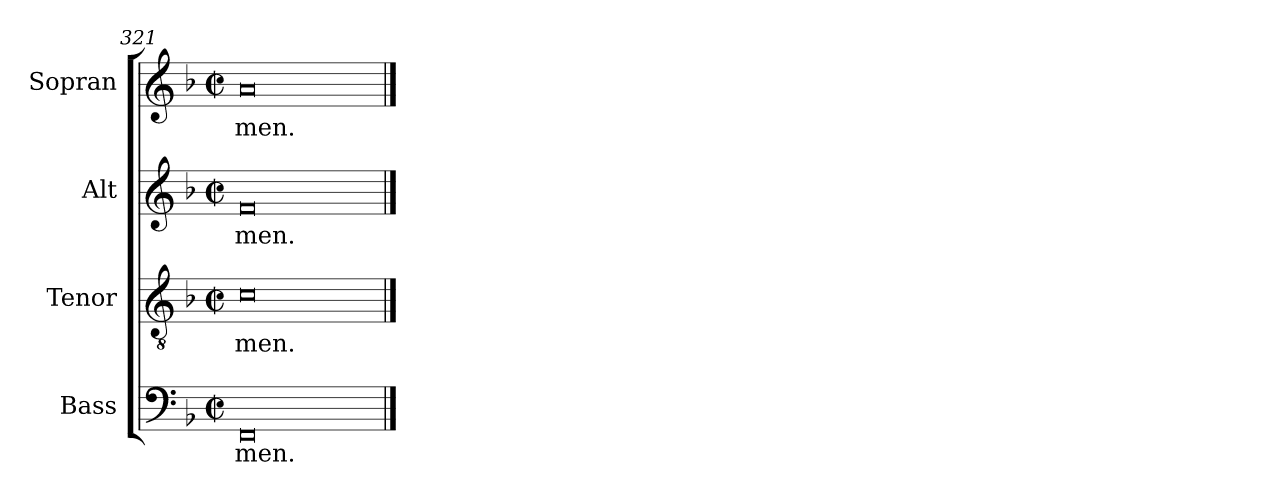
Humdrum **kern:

**kern	**text	**kern	**text	**kern	**text	**kern	**text
*part4	*part4	*part3	*part3	*part2	*part2	*part1	*part1
*staff4	*staff4	*staff3	*staff3	*staff2	*staff2	*staff1	*staff1
*I"Bass	*	*I"Tenor	*	*I"Alt	*	*I"Sopran	*
*I'B.	*	*I'T.	*	*I'A.	*	*I'S.	*
*clefF4	*	*clefGv2	*	*clefG2	*	*clefG2	*
*k[b-]	*	*k[b-]	*	*k[b-]	*	*k[b-]	*
*F:	*	*F:	*	*F:	*	*F:	*
*M2/2	*	*M2/2	*	*M2/2	*	*M2/2	*
*met(c|)	*	*met(c|)	*	*met(c|)	*	*met(c|)	*
=321	=321	=321	=321	=321	=321	=321	=321
!	!LO:LY:b	!	!LO:LY:b	!	!LO:LY:b	!	!LO:LY:b
0FF	-men.	0c	-men.	0f	-men.	0a	-men.
==	==	==	==	==	==	==	==
*-	*-	*-	*-	*-	*-	*-	*-
